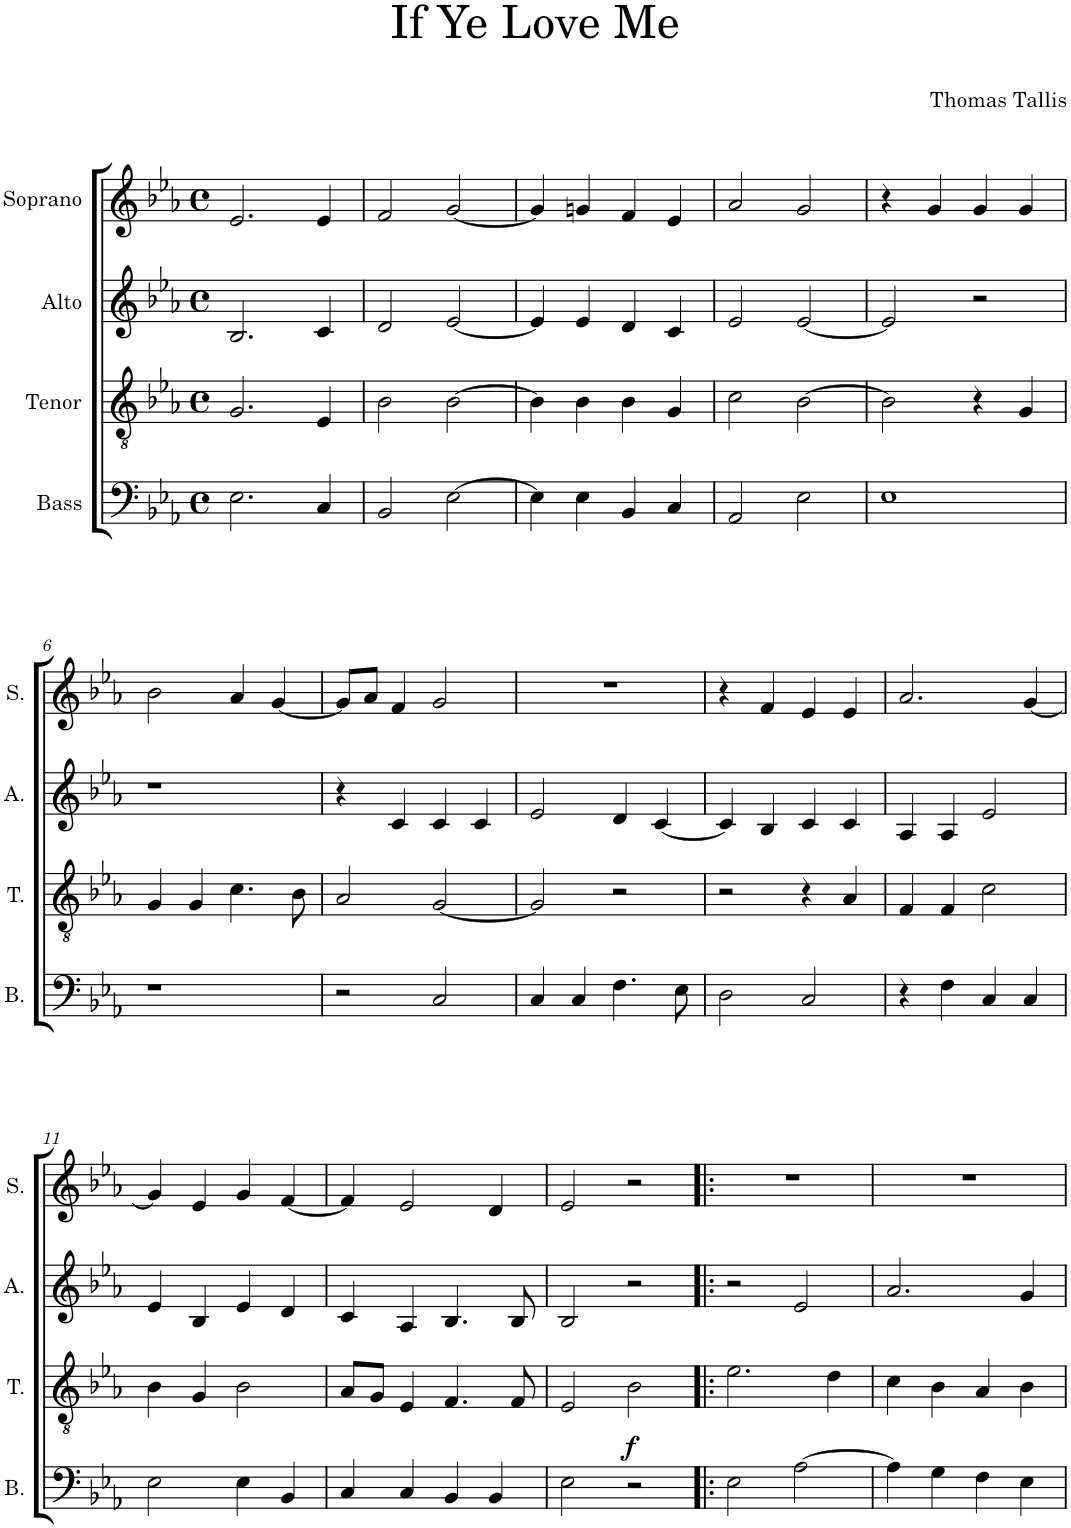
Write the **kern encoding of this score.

**kern	**kern	**dynam	**kern	**kern
*part4	*part3	*part3	*part2	*part1
*staff4	*staff3	*staff3	*staff2	*staff1
*I"Bass	*I"Tenor	*	*I"Alto	*I"Soprano
*I'B.	*I'T.	*	*I'A.	*I'S.
*clefF4	*clefGv2	*	*clefG2	*clefG2
*k[b-e-a-]	*k[b-e-a-]	*	*k[b-e-a-]	*k[b-e-a-]
*M4/4	*M4/4	*	*M4/4	*M4/4
*met(c)	*met(c)	*	*met(c)	*met(c)
=1	=1	=1	=1	=1
2.E-\	2.G/	.	2.B-/	2.e-/
4C/	4E-/	.	4c/	4e-/
=2	=2	=2	=2	=2
2BB-/	2B-\	.	2d/	2f/
[2E-\	[2B-\	.	[2e-/	[2g/
=3	=3	=3	=3	=3
4E-\]	4B-\]	.	4e-/]	4g/]
4E-\	4B-\	.	4e-/	4gn/
4BB-/	4B-\	.	4d/	4f/
4C/	4G/	.	4c/	4e-/
=4	=4	=4	=4	=4
2AA-/	2c\	.	2e-/	2a-/
2E-\	[2B-\	.	[2e-/	2g/
=5	=5	=5	=5	=5
1E-	2B-\]	.	2e-/]	4r
.	.	.	.	4g/
.	4r	.	2r	4g/
.	4G/	.	.	4g/
!!LO:LB:g=z
=6	=6	=6	=6	=6
1r	4G/	.	1r	2b-\
.	4G/	.	.	.
.	4.c\	.	.	4a-/
.	.	.	.	[4g/
.	8B-\	.	.	.
=7	=7	=7	=7	=7
2r	2A-/	.	4r	8g/L]
.	.	.	.	8a-/J
.	.	.	4c/	4f/
2C/	[2G/	.	4c/	2g/
.	.	.	4c/	.
=8	=8	=8	=8	=8
4C/	2G/]	.	2e-/	1r
4C/	.	.	.	.
4.F\	2r	.	4d/	.
.	.	.	[4c/	.
8E-\	.	.	.	.
=9	=9	=9	=9	=9
2D\	2r	.	4c/]	4r
.	.	.	4B-/	4f/
2C/	4r	.	4c/	4e-/
.	4A-/	.	4c/	4e-/
=10	=10	=10	=10	=10
4r	4F/	.	4A-/	2.a-/
4F\	4F/	.	4A-/	.
4C/	2c\	.	2e-/	.
4C/	.	.	.	[4g/
!!LO:LB:g=z
=11	=11	=11	=11	=11
2E-\	4B-\	.	4e-/	4g/]
.	4G/	.	4B-/	4e-/
4E-\	2B-\	.	4e-/	4g/
4BB-/	.	.	4d/	[4f/
=12	=12	=12	=12	=12
4C/	8A-/L	.	4c/	4f/]
.	8G/J	.	.	.
4C/	4E-/	.	4A-/	2e-/
4BB-/	4.F/	.	4.B-/	.
4BB-/	.	.	.	4d/
.	8F/	.	8B-/	.
=13	=13	=13	=13	=13
2E-\	2E-/	.	2B-/	2e-/
!	!	!LO:DY:b	!	!
2r	2B-\	f	2r	2r
=14!|:	=14!|:	=14!|:	=14!|:	=14!|:
2E-\	2.e-\	.	2r	1r
[2A-\	.	.	2e-/	.
.	4d\	.	.	.
=15	=15	=15	=15	=15
4A-\]	4c\	.	2.a-/	1r
4G\	4B-\	.	.	.
4F\	4A-/	.	.	.
4E-\	4B-\	.	4g/	.
=	=	=	=	=
*-	*-	*-	*-	*-
